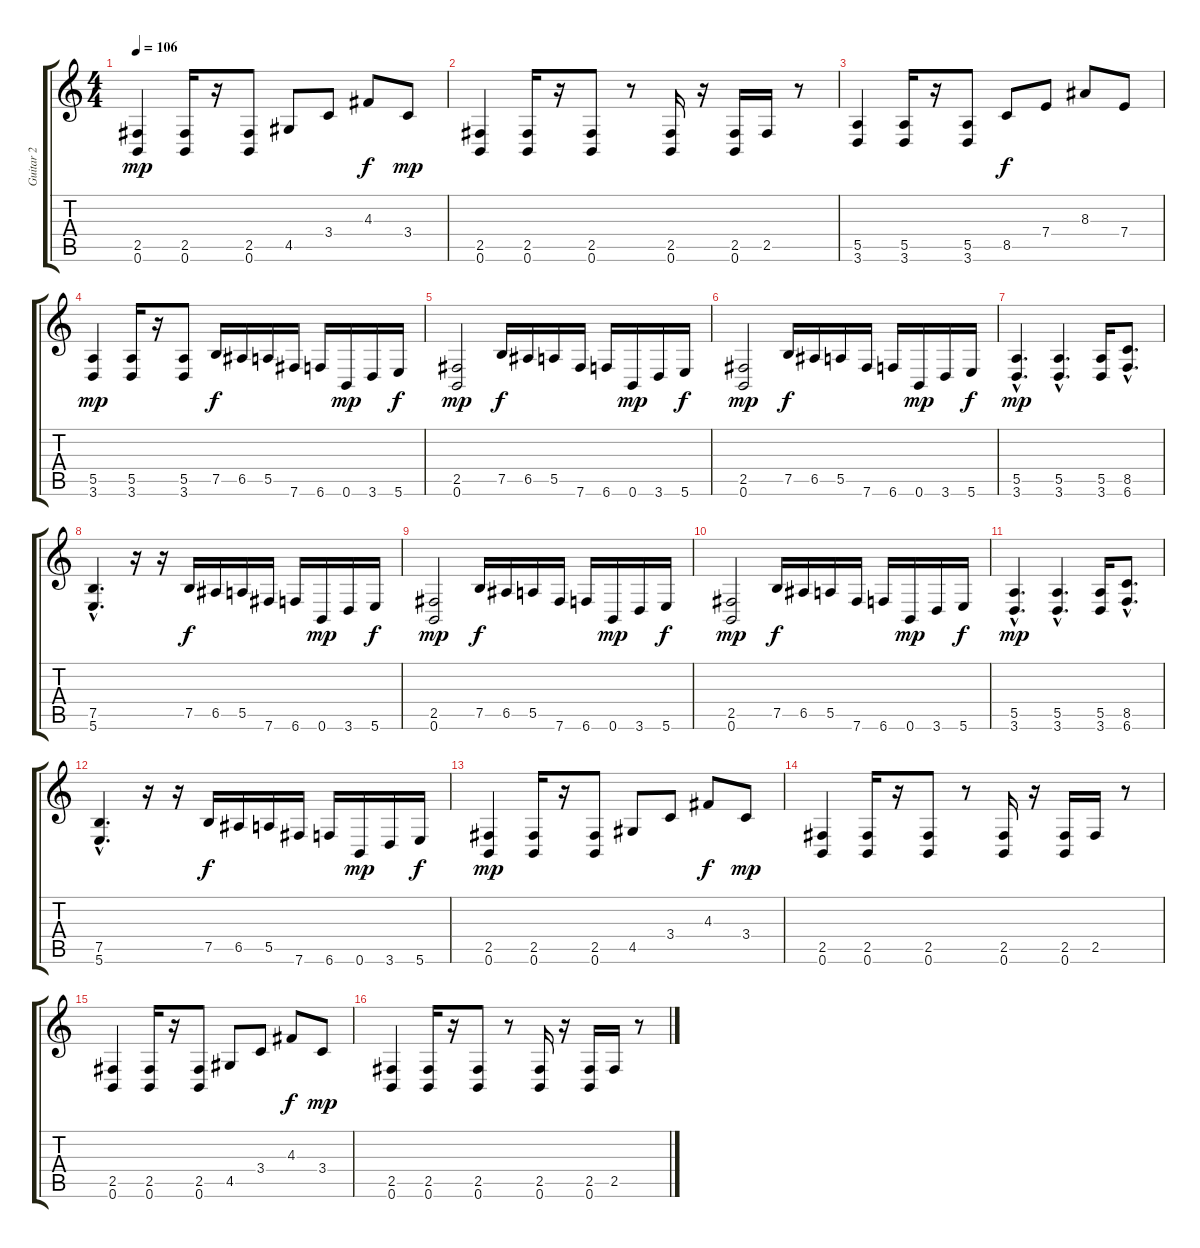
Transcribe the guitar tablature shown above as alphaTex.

\track ("Guitar 2            " "Guitar 2  ") {instrument distortionguitar}
\staff {score tabs}
\tuning (B3 Gb3 D3 A2 E2 B1) {hide}
\ts (4 4)
\tempo 106
\clef g2
\ks c
(2.5 0.6).4{dy mp} (2.5 0.6).16 r.16 (2.5 0.6).8 4.5.8 3.4.8 4.3.8{dy f} 3.4.8{dy mp} |
(2.5 0.6).4 (2.5 0.6).16 r.16 (2.5 0.6).8 r.8 (2.5 0.6).16 r.16 (2.5 0.6).16 2.5.16 r.8 |
(5.5 3.6).4 (5.5 3.6).16 r.16 (5.5 3.6).8 8.5.8{dy f} 7.4.8 8.3.8 7.4.8 |
(5.5 3.6).4{dy mp} (5.5 3.6).16 r.16 (5.5 3.6).8 7.5.16{dy f} 6.5.16 5.5.16 7.6.16 6.6.16 0.6.16{dy mp} 3.6.16 5.6.16{dy f} |
(2.5 0.6).2{dy mp} 7.5.16{dy f} 6.5.16 5.5.16 7.6.16 6.6.16 0.6.16{dy mp} 3.6.16 5.6.16{dy f} |
(2.5 0.6).2{dy mp} 7.5.16{dy f} 6.5.16 5.5.16 7.6.16 6.6.16 0.6.16{dy mp} 3.6.16 5.6.16{dy f} |
(5.5{hac} 3.6{hac}).4{d dy mp} (5.5{hac} 3.6{hac}).4{d} (5.5 3.6).16 (8.5{hac} 6.6{hac}).8{d} |
(7.5{hac} 5.6{hac}).4{d} r.16 r.16 7.5.16{dy f} 6.5.16 5.5.16 7.6.16 6.6.16 0.6.16{dy mp} 3.6.16 5.6.16{dy f} |
(2.5 0.6).2{dy mp} 7.5.16{dy f} 6.5.16 5.5.16 7.6.16 6.6.16 0.6.16{dy mp} 3.6.16 5.6.16{dy f} |
(2.5 0.6).2{dy mp} 7.5.16{dy f} 6.5.16 5.5.16 7.6.16 6.6.16 0.6.16{dy mp} 3.6.16 5.6.16{dy f} |
(5.5{hac} 3.6{hac}).4{d dy mp} (5.5{hac} 3.6{hac}).4{d} (5.5 3.6).16 (8.5{hac} 6.6{hac}).8{d} |
(7.5{hac} 5.6{hac}).4{d} r.16 r.16 7.5.16{dy f} 6.5.16 5.5.16 7.6.16 6.6.16 0.6.16{dy mp} 3.6.16 5.6.16{dy f} |
(2.5 0.6).4{dy mp} (2.5 0.6).16 r.16 (2.5 0.6).8 4.5.8 3.4.8 4.3.8{dy f} 3.4.8{dy mp} |
(2.5 0.6).4 (2.5 0.6).16 r.16 (2.5 0.6).8 r.8 (2.5 0.6).16 r.16 (2.5 0.6).16 2.5.16 r.8 |
(2.5 0.6).4 (2.5 0.6).16 r.16 (2.5 0.6).8 4.5.8 3.4.8 4.3.8{dy f} 3.4.8{dy mp} |
(2.5 0.6).4 (2.5 0.6).16 r.16 (2.5 0.6).8 r.8 (2.5 0.6).16 r.16 (2.5 0.6).16 2.5.16 r.8
